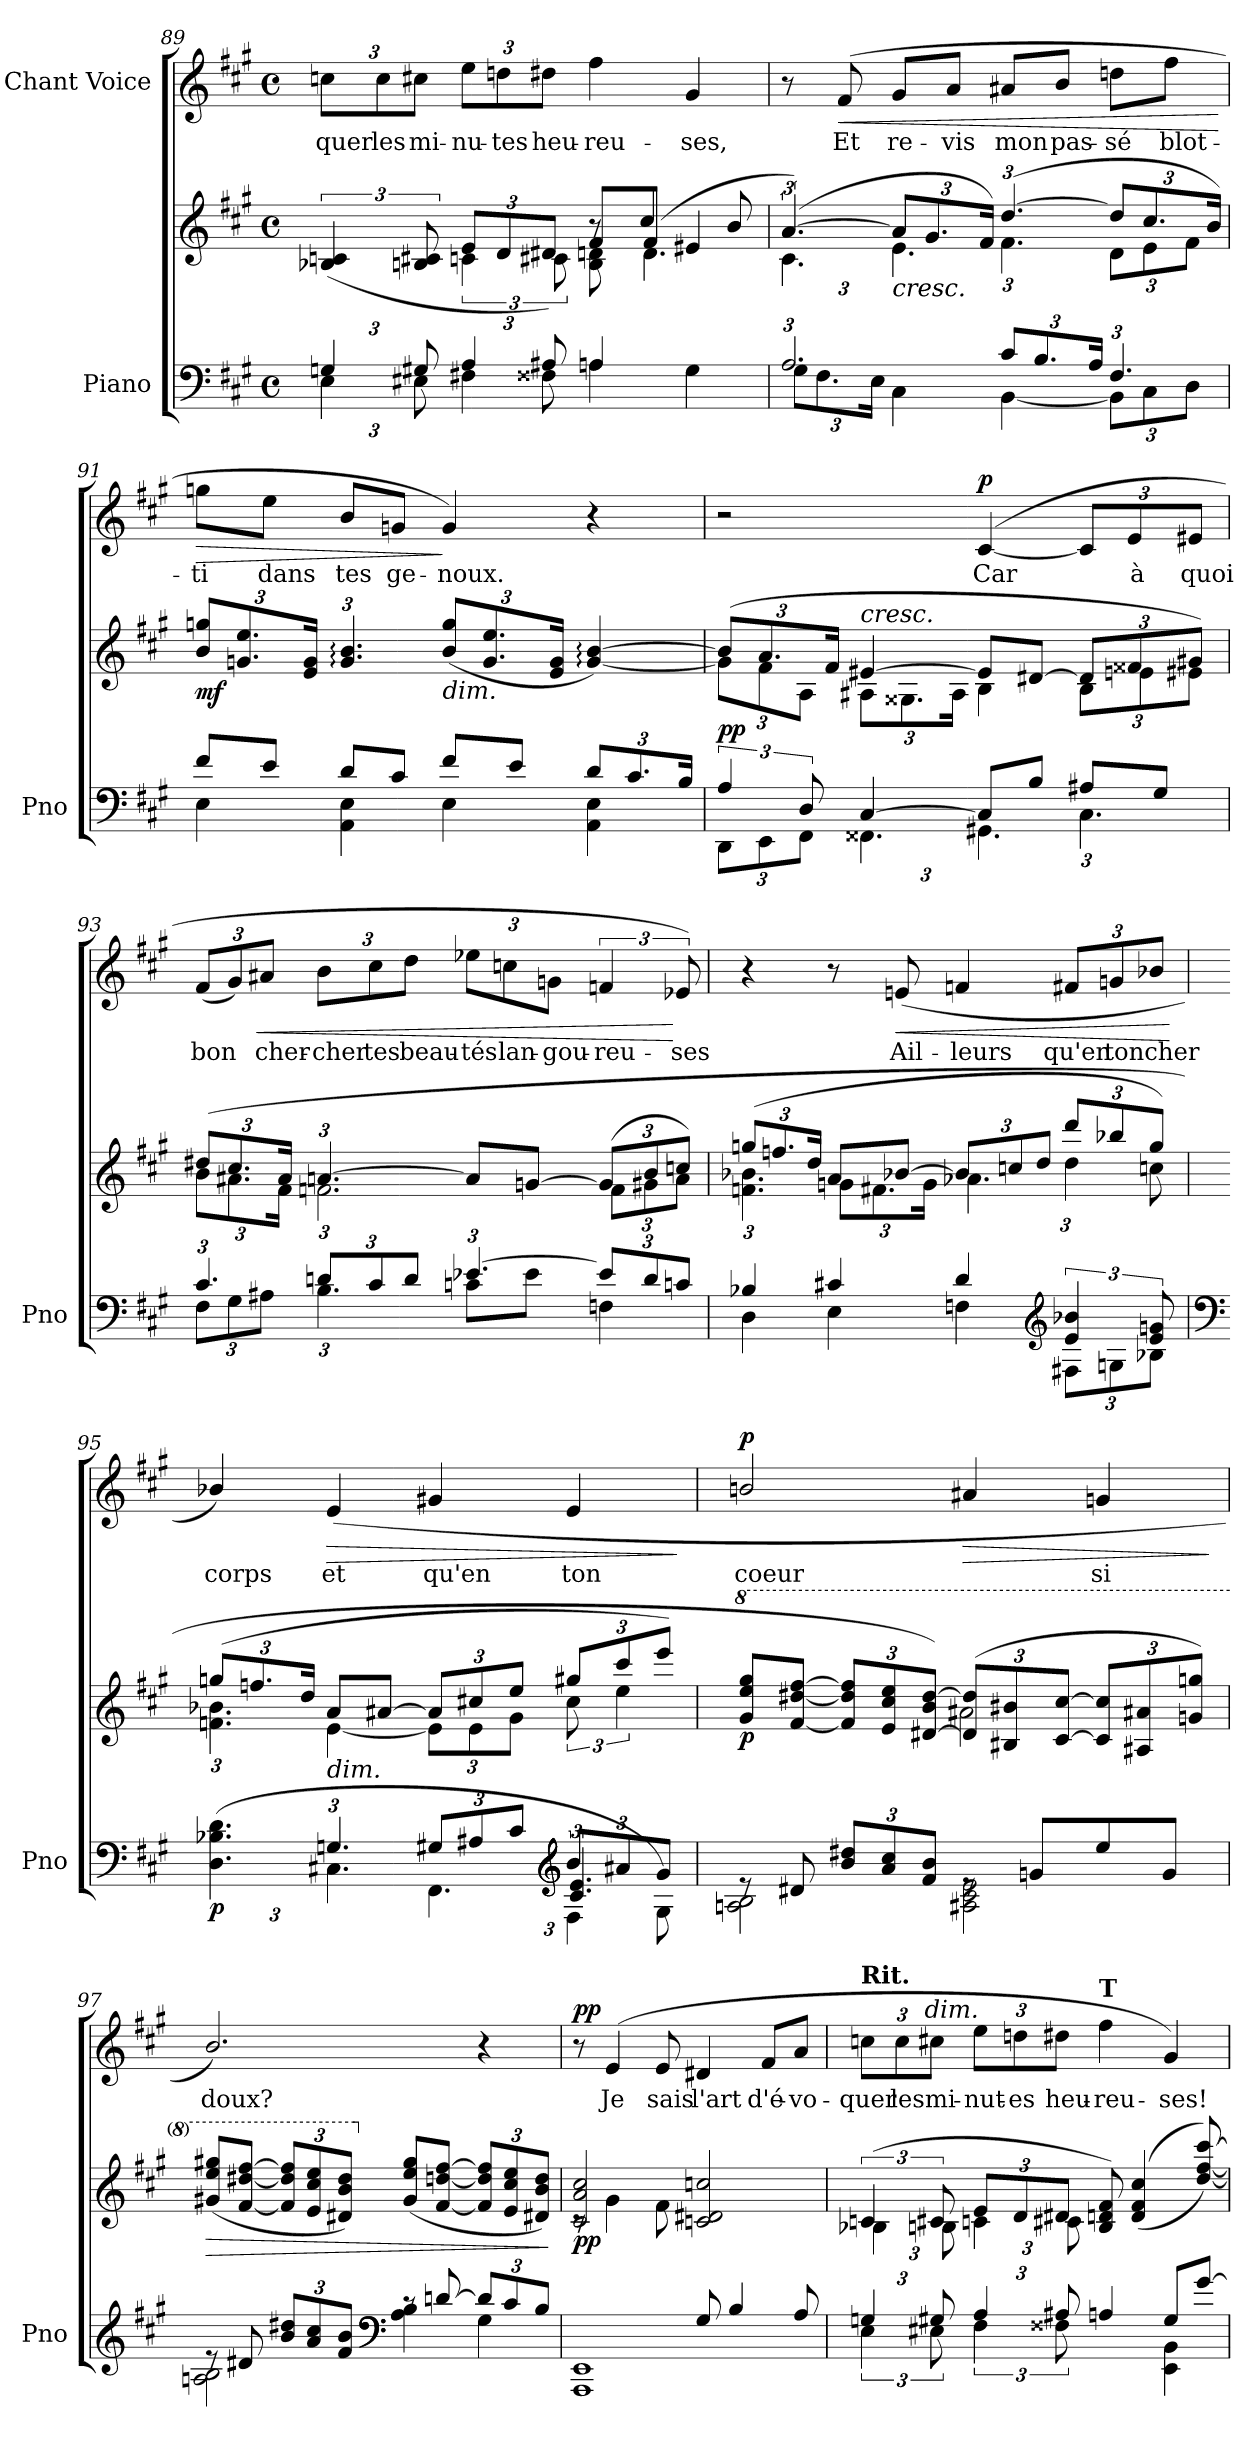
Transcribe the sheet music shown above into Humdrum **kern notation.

**kern	**kern	**dynam	**kern	**text	**dynam
*part2	*part2	*part2	*part1	*part1	*part1
*staff3	*staff2	*staff2/3	*staff1	*staff1	*staff1
*I"Piano	*	*	*I"Chant Voice	*	*
*I'Pno	*	*	*	*	*
*clefF4	*clefG2	*	*clefG2	*	*
*k[f#c#g#]	*k[f#c#g#]	*	*k[f#c#g#]	*	*
*M4/4	*M4/4	*	*M4/4	*	*
*met(c)	*met(c)	*	*met(c)	*	*
*Xbrackettup	*	*	*Xbrackettup	*	*
=89	=89	=89	=89	=89	=89
*^	*^	*	*	*	*
*	*^	*	*^	*	*	*	*
!	!	!	!	!	!	!	!	!LO:LY:b	!
6Gn/	6E\	12%5ryy	(>6B-X/ 6cn/	4rddyy	2ryy	.	12ccn\L	-quer	.
!	!	!	!	!	!	!	!	!LO:LY:b	!
.	.	.	.	.	.	.	12cc\	les	.
!	!	!	!	!	!	!	!	!LO:LY:b	!
12G#X/	12E#X\	.	12Bn/ 12c#X/	.	.	.	12cc#X\J	mi-	.
*	*	*	*Xbrackettup	*brackettup	*	*	*	*	*
!	!	!	!	!	!	!	!	!LO:LY:b	!
6A/	4F#X\	.	12e/L	6cn\	.	.	12ee\L	-nu-	.
!	!	!	!	!	!	!	!	!LO:LY:b	!
.	.	.	12d/	.	.	.	12ddn\	-tes	.
!	!	!	!	!	!	!	!	!LO:LY:b	!
12A#X/	.	8F##X\	12d#X/J)	12c#X\	.	.	12dd#X\J	heu-	.
!	!	!	!	!	!	!	!	!LO:LY:b	!
4An/	4A\	.	8f#/L	8B\ 8dn\	8r	.	4ff#\	-reu-	.
.	.	24%11ryy	.	.	.	.	.	.	.
.	.	.	(>8f#/J	4.d\	4cc#/	.	.	.	.
!	!	!	!	!	!	!	!	!LO:LY:b	!
4rAyy	4G#\	.	4e#X/	.	.	.	4g#/	-ses,	.
.	.	.	.	.	8b/	.	.	.	.
*	*v	*v	*	*	*	*	*	*	*
*	*	*	*v	*v	*	*	*	*
!!LO:LB:g=z
=90	=90	=90	=90	=90	=90	=90	=90
3.A/	12G#\L	(>[6.a/)	6.c#\	.	8r	.	.
.	12.F#\	.	.	.	.	.	.
!	!	!	!	!	!	!LO:LY:b	!LO:HP:b
.	.	.	.	.	(>8f#/	Et	<
.	24E\Jk	.	.	.	.	.	.
*	*	*Xbrackettup	*	*	*	*	*
!	!	!LO:TX:b:i:t=cresc.	!	!	!	!	!
!	!	!	!	!	!	!LO:LY:b	!
.	4C#\	12a/L]	6.e\	.	8g#/L	re-	.
.	.	12.g#/	.	.	.	.	.
!	!	!	!	!	!	!LO:LY:b	!
.	.	.	.	.	8a/J	-vis	.
.	.	24f#/Jk)	.	.	.	.	.
!	!	!	!	!	!	!LO:LY:b	!
12c#/L	[4BB\	(>[6.dd/	6.f#\	.	8a#X/L	mon	.
12.B/	.	.	.	.	.	.	.
!	!	!	!	!	!	!LO:LY:b	!
.	.	.	.	.	8b/J	pas-	.
24A/Jk	.	.	.	.	.	.	.
!	!	!	!	!	!	!LO:LY:b	!
6.F#/	12BB\L]	12dd/L]	12d\L	.	8ddn\L	-sé	.
.	12C#\	12.cc#/	12e\	.	.	.	.
!	!	!	!	!	!	!LO:LY:b	!
.	.	.	.	.	8ff#\J	blot-	.
.	12D\J	.	12f#\J	.	.	.	.
.	.	24b/Jk)	.	.	.	.	.
*v	*v	*	*	*	*	*	*
*	*v	*v	*	*	*	*
.	.	.	.	.	[
=91	=91	=91	=91	=91	=91
*^	*	*	*	*	*
!	!	!	!LO:DY:b	!	!LO:LY:b	!LO:HP:b
8f#/L	4E\	12b/ 12ggn/L	mf	8ggn\L	-ti	>
.	.	12.gn/ 12.ee/	.	.	.	.
!	!	!	!	!	!LO:LY:b	!
8e/J	.	.	.	8ee\J	dans	.
.	.	24e/ 24g/Jk	.	.	.	.
!	!	!	!	!	!LO:LY:b	!
8d/L	4AA\ 4E\	6.g/: 6.b/:	.	8b/L	tes	.
!	!	!	!	!	!LO:LY:b	!
8c#/J	.	.	.	8gn/J	ge-	.
!	!	!LO:TX:b:i:t=dim.	!	!	!	!
!	!	!	!	!	!LO:LY:b	!
8f#/L	4E\	(>12b/ 12gg/L	.	4g/)	-noux.	]
.	.	12.g/ 12.ee/	.	.	.	.
8e/J	.	.	.	.	.	.
.	.	24e/ 24g/Jk	.	.	.	.
12d/L	4AA\ 4E\	[4g/: [4b/:)	.	4r	.	.
12.c#/	.	.	.	.	.	.
24B/Jk	.	.	.	.	.	.
=92	=92	=92	=92	=92	=92	=92
*brackettup	*Xbrackettup	*	*	*	*	*
*	*	*^	*	*	*	*
!	!	!	!	!LO:DY:a=2	!	!	!
!	!	!	!	!LO:DY:n=1:a	!	!	!
6A/	12DD\L	(>12b/L]	12gn\L]	p p	2r	.	.
.	12EE\	12.a/	12f#\	.	.	.	.
12D/	12FF#\J	.	12A\J	.	.	.	.
.	.	24f#/Jk	.	.	.	.	.
!	!	!LO:TX:a:i:t=cresc.	!	!	!	!	!
[4C#/	6.FF##X\	[4e#X/	12A#X\L	.	.	.	.
.	.	.	12.G##X\	.	.	.	.
.	.	.	24A#\Jk	.	.	.	.
!	!	!	!	!	!	!LO:LY:b	!LO:DY:a
8C#/L]	6.GG#X\	8e#/L]	4B\	.	(>[4c#/	Car	p
8B/J	.	[8d#X/J	.	.	.	.	.
8A#X/L	6.C#\	12d#/L]	12B\L	.	12c#/L]	.	.
!	!	!	!	!	!	!LO:LY:b	!
.	.	12f##X/	12en\	.	12e/	à	.
8G#/J	.	.	.	.	.	.	.
!	!	!	!	!	!	!LO:LY:b	!
.	.	12g#X/J)	12e#X\J	.	12e#X/J	quoi	.
!!LO:LB:g=z
=93	=93	=93	=93	=93	=93	=93	=93
!	!	!	!	!	!	!LO:LY:b	!
6.c#/	12F#\L	(>12dd#X/L	12b\L	.	(<12f#/L	bon	.
.	12G#\	12.cc#/	12.a#X\	.	12g#/)	.	.
!	!	!	!	!	!	!LO:LY:b	!LO:HP:b
.	12A#X\J	.	.	.	12a#X/J	cher-	<
.	.	24a#/Jk	24f#\Jk	.	.	.	.
!	!	!	!	!	!	!LO:LY:b	!
12dn/L	6.B\	[6.an/	(<3.fn\	.	12b\L	-cher	.
!	!	!	!	!	!	!LO:LY:b	!
12c#/	.	.	.	.	12cc#\	tes	.
!	!	!	!	!	!	!LO:LY:b	!
12d/J	.	.	.	.	12dd\J	beau-	.
!	!	!	!	!	!	!LO:LY:b	!
[6.e-X/	8cn\L	8a/L]	.	.	12ee-X\L	-tés	.
!	!	!	!	!	!	!LO:LY:b	!
.	.	.	.	.	12ccn\	lan-	.
.	8e-\J	[8gn/J	.	.	.	.	.
!	!	!	!	!	!	!LO:LY:b	!
.	.	.	.	.	12gn\J	-gou-	.
*	*	*	*	*	*brackettup	*	*
!	!	!	!	!	!	!LO:LY:b	!
12e-/L]	4Fn\	(12gn/L]	12f\L	.	6fn/	-reu-	.
12d/	.	12b/	12g#X\	.	.	.	.
!	!	!	!	!	!	!LO:LY:b	!
12cn/J	.	12ccn/J)	12a\J	.	12e-X/)	-ses	[
=94	=94	=94	=94	=94	=94	=94	=94
4B-X/	4D\	(>12ggn/L	6.fn\ 6.b-X\	.	4r	.	.
.	.	12.ffn/	.	.	.	.	.
.	.	24dd/Jk	.	.	.	.	.
4c#X/	4E\	8a/L	12gn\L	.	8r	.	.
.	.	.	12.f#X\	.	.	.	.
!	!	!	!	!	!	!LO:LY:b	!LO:HP:b
.	.	[8b-X/J	.	.	(>8en/	Ail-	<
.	.	.	24g\Jk	.	.	.	.
!	!	!	!	!	!	!LO:LY:b	!
4d/	4Fn\	12b-/L]	6.a-X\	.	4fn/	-leurs	.
.	.	12ccn/	.	.	.	.	.
.	.	12dd/J	.	.	.	.	.
*clefG2	*	*	*	*	*	*	*
*brackettup	*Xbrackettup	*	*brackettup	*	*Xbrackettup	*	*
!	!	!	!	!	!	!LO:LY:b	!
6e/ 6b-X/	12F#X\L	12ddd/L	6dd\	.	12f#X/L	qu'en	.
!	!	!	!	!	!	!LO:LY:b	!
.	12Gn\	12bb-X/	.	.	12gn/	ton	.
!	!	!	!	!	!	!LO:LY:b	!
12e/ 12gn/	12B-X\J	12gg/J)	12ccn\	.	12b-X/J	cher	.
*v	*v	*	*	*	*	*	*
*	*v	*v	*	*	*	*
.	.	.	.	.	[
=95	=95	=95	=95	=95	=95
*clefF4	*	*	*	*	*
*^	*	*	*	*	*
*	*^	*	*	*	*	*
*	*	*	*Xbrackettup	*	*	*	*
*	*	*	*^	*	*	*	*
!	!	!	!	!	!LO:DY:b=2	!	!LO:LY:b	!
4rcyy	(<6.D\ 6.B-X\ 6.d\	2.ryy	(>12ggn/L	6.fn\ 6.b-X\	p	4b-X/)	corps	.
.	.	.	12.ffn/	.	.	.	.	.
.	.	.	24dd/Jk	.	.	.	.	.
!	!	!	!LO:TX:b:i:t=dim.	!	!	!	!	!
!	!	!	!	!	!	!	!LO:LY:b	!LO:HP:b
6.Gn/	6.C#X\	.	8a/L	[4e\	.	(>4e/	et	>
.	.	.	[8a#X/J	.	.	.	.	.
!	!	!	!	!	!	!	!LO:LY:b	!
12G#X/L	6.FF#\	.	12a#/L]	12e\L]	.	4g#X/	qu'en	.
12A#X/	.	.	12cc#X/	12e\	.	.	.	.
12c#/J	.	.	12ee/J	12g#\J	.	.	.	.
*clefG2	*	*	*	*	*	*	*	*
*	*brackettup	*	*	*brackettup	*	*	*	*
!	!	!	!	!	!	!	!LO:LY:b	!
12b/L	6F#\	6.c#/ 6.e/	12gg#X/L	12cc#\	.	4e/	ton	.
12a#X/	.	.	12ccc#/	6ee\	.	.	.	.
12g#/J	12G#\)	.	12eee/J)	.	.	.	.	.
*v	*v	*v	*	*	*	*	*	*
*	*v	*v	*	*	*	*
.	.	.	.	.	]
!!LO:PB:g=z
=96	=96	=96	=96	=96	=96
*^	*	*	*	*	*
*	*	*8va	*	*	*	*
*	*	*^	*	*	*	*
!	!	!	!	!LO:DY:b	!	!LO:LY:b	!LO:DY:a
8re	2An\ 2B\	8gg#/ 8eee/ 8ggg#/L	2ryy	p	2bn/	coeur	p
8d#X/	.	[8ff#/ [8ddd#X/ [8fff#/J	.	.	.	.	.
*Xbrackettup	*	*Xbrackettup	*	*	*	*	*
12b/ 12dd#X/L	.	12ff#/] 12ddd#/] 12fff#/]L	.	.	.	.	.
12a/ 12cc#/	.	12ee/ 12ccc#/ 12eee/	.	.	.	.	.
12f#/ 12b/J	.	[12dd#X/ 12bb/ [12ddd#/J)	.	.	.	.	.
!	!	!	!	!	!	!	!LO:HP:b
8re	2A#X\ 2c#\ 2e\	(>12dd#/] 12ddd#/]L	2aa#X\	.	4a#X/	.	>
.	.	12b#X/ 12bb#X/	.	.	.	.	.
8gn/L	.	.	.	.	.	.	.
.	.	[12cc#/ [12ccc#/J	.	.	.	.	.
!	!	!	!	!	!	!LO:LY:b	!
8ee/	.	12cc#/] 12ccc#/]L	.	.	4gn/	si	.
.	.	12a#X/ 12aa#X/	.	.	.	.	.
8g/J	.	.	.	.	.	.	.
.	.	12ggn/ 12gggn/J)	.	.	.	.	.
*v	*v	*	*	*	*	*	*
*	*v	*v	*	*	*	*
.	.	.	.	.	]
=97	=97	=97	=97	=97	=97
*^	*	*	*	*	*
!	!	!	!LO:HP:b	!	!LO:LY:b	!
8re	2An\ 2B\	(<8gg#X/ 8eee/ 8ggg#X/L	>	2.b/)	doux?	.
8d#X/	.	[8ff#/ [8ddd#X/ [8fff#/J	.	.	.	.
12b/ 12dd#X/L	.	12ff#/] 12ddd#/] 12fff#/]L	.	.	.	.
12a/ 12cc#/	.	12ee/ 12ccc#/ 12eee/	.	.	.	.
12f#/ 12b/J	.	12dd#X/ 12bb/ 12ddd#/J)	.	.	.	.
*clefF4	*	*	*	*	*	*
*	*	*X8va	*	*	*	*
8rc	4A\ 4B\	(<8g#/ 8ee/ 8gg#/L	.	.	.	.
[8dn/	.	[8f#/ [8ddn/ [8ff#/J	.	.	.	.
12d/L]	4G#\	12f#/] 12dd/] 12ff#/]L	.	4r	.	.
12c#/	.	12e/ 12cc#/ 12ee/	.	.	.	.
12B/J	.	12d#X/ 12b/ 12dd/J)	.	.	.	.
*v	*v	*	*	*	*	*
.	.	]	.	.	.
=98	=98	=98	=98	=98	=98
*^	*^	*	*	*	*
!	!	!	!	!LO:DY:b	!	!	!LO:DY:a
2ryy	1AAA 1EE	2c#/ 2a/ 2cc#/	8rc	pp	8r	.	pp
!	!	!	!	!	!	!LO:LY:b	!
.	.	.	(<4g#\	.	(>4e/	Je	.
!	!	!	!	!	!	!LO:LY:b	!
.	.	.	8f#\	.	8e/	sais	.
!	!	!	!	!	!	!LO:LY:b	!
8G#/	.	2cn/ 2d#X/ 2ccn/	2rcyy	.	4d#X/	l'art	.
4B/	.	.	.	.	.	.	.
!	!	!	!	!	!	!LO:LY:b	!
.	.	.	.	.	8f#/L	d'é-	.
!	!	!	!	!	!	!LO:LY:b	!
8A/)	.	.	.	.	8a/J	-vo-	.
=99	=99	=99	=99	=99	=99	=99	=99
*	*brackettup	*brackettup	*Xbrackettup	*	*	*	*
!	!	!	!	!	!LO:TX:a:B:t=Rit.	!	!
!	!	!	!	!	!	!LO:LY:b	!
6Gn/	6E\	(>6cn/	6B-X\	.	12ccn\L	-quer	.
!	!	!	!	!	!	!LO:LY:b	!
.	.	.	.	.	12cc\	les	.
!	!	!	!	!	!LO:TX:a:i:t=dim.	!	!
!	!	!	!	!	!	!LO:LY:b	!
12G#X/	12E#X\	12c#X/	12Bn\	.	12cc#X\J	mi-	.
*Xbrackettup	*brackettup	*	*	*	*	*	*
!	!	!	!	!	!	!LO:LY:b	!
6A/	6F#\	12e/L	6cn\	.	12ee\L	-nut-	.
!	!	!	!	!	!	!LO:LY:b	!
.	.	12d/	.	.	12ddn\	-es	.
!	!	!	!	!	!	!LO:LY:b	!
12A#X/	12F##X\	12d#X/J	12c#X\	.	12dd#X\J	heu-	.
!	!	!	!	!	!LO:TX:a:B:t=T	!	!
!	!	!	!	!	!	!LO:LY:b	!
4An/	4rBByy	8B/ 8dn/ 8f#/)	2rcyy	.	4ff#\	-reu-	.
.	.	(<(<4d/ 4f#/ 4cc#/	.	.	.	.	.
!	!	!	!	!	!	!LO:LY:b	!
8G#/L	4EE\ 4BB\	.	.	.	4g#/)	-ses!	.
[8g#/J	.	[8dd/ [8ff#/ [8ccc#/))	.	.	.	.	.
*v	*v	*	*	*	*	*	*
*	*v	*v	*	*	*	*
=	=	=	=	=	=
*-	*-	*-	*-	*-	*-
